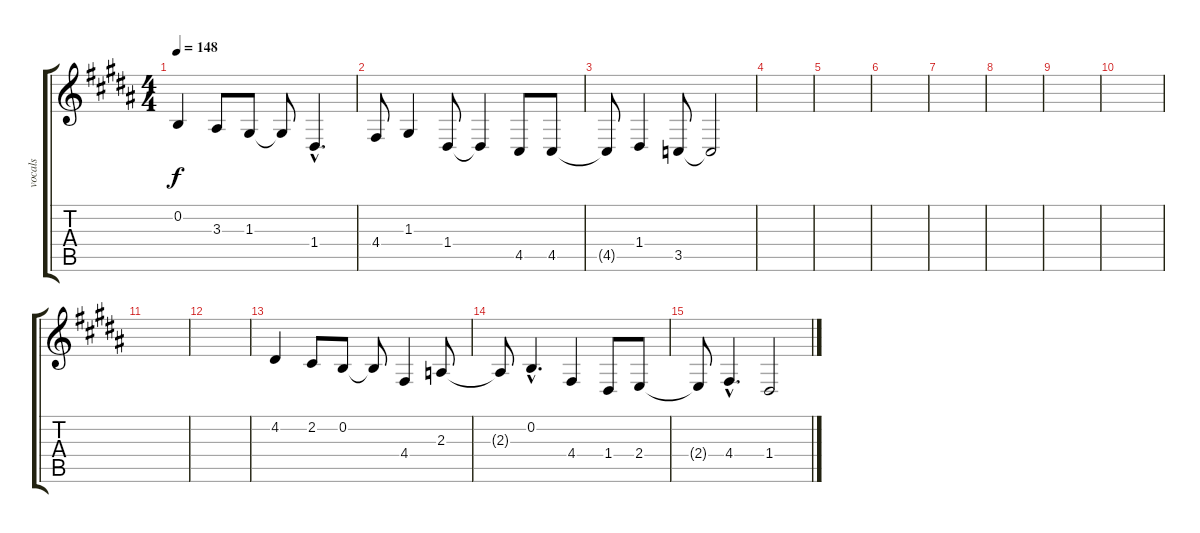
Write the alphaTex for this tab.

\track ("vocals" "vocals") {instrument altosax}
\staff {score tabs}
\tuning (E4 B3 G3 D3 A2 E2) {hide}
\ts (4 4)
\tempo 148
\clef g2
\ks b
0.2.4{dy f} 3.3.8 1.3.8 1.3{t}.8 1.4{hac}.4{d} |
4.4.8 1.3.4 1.4.8 1.4{t}.4 4.5.8 4.5.8 |
4.5{t}.8 1.4.4 3.5.8 3.5{t}.2 |
|
|
|
|
|
|
|
|
|
4.2.4 2.2.8 0.2.8 0.2{t}.8 4.4.4 2.3.8 |
2.3{t}.8 0.2{hac}.4{d} 4.4.4 1.4.8 2.4.8 |
2.4{t}.8 4.4{hac}.4{d} 1.4.2
